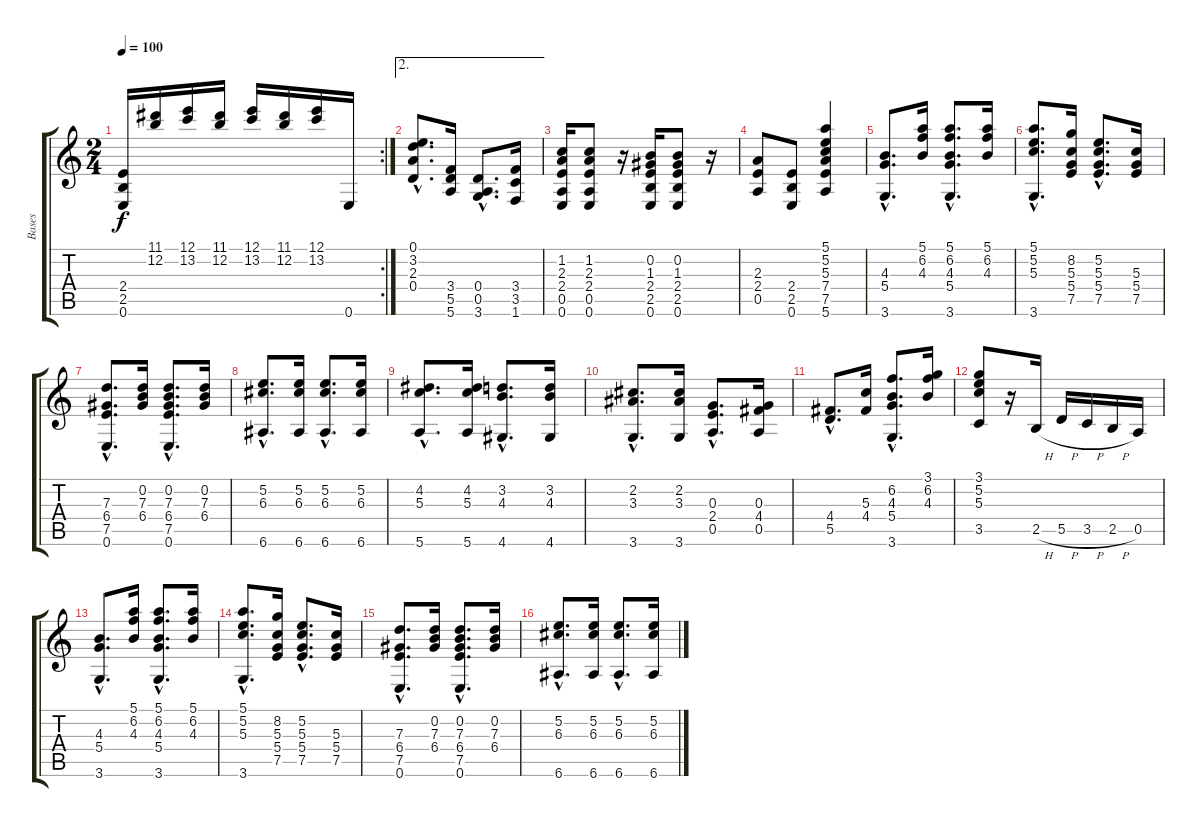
\track ("Bases" "Bases") {instrument acousticguitarnylon}
\staff {score tabs}
\tuning (E4 B3 G3 D3 A2 E2) {hide}
\rc 2
\ts (2 4)
\tempo 100
\clef g2
\ks c
(2.4{t} 2.5{t} 0.6{t}).16{dy f} (11.1 12.2).16 (12.1 13.2).16 (11.1 12.2).16 (12.1 13.2).16 (11.1 12.2).16 (12.1 13.2).16 0.6.16 |
\ae 2
(0.1{hac} 3.2{hac} 2.3{hac} 0.4{hac}).8{d} (3.4 5.5 5.6).16 (0.4{hac} 0.5{hac} 3.6{hac}).8{d} (3.4 3.5 1.6).16 |
(1.2 2.3 2.4 0.5 0.6).16 (1.2 2.3 2.4 0.5 0.6).8 r.16 (0.2 1.3 2.4 2.5 0.6).16 (0.2 1.3 2.4 2.5 0.6).8 r.16 |
(2.3 2.4 0.5).8 (2.4 2.5 0.6).8 (5.1 5.2 5.3 7.4 7.5 5.6).4 |
(4.3{hac} 5.4{hac} 3.6{hac}).8{d volume 10} (5.1 6.2 4.3).16 (5.1{hac} 6.2{hac} 4.3{hac} 5.4{hac} 3.6{hac}).8{d} (5.1 6.2 4.3).16 |
(5.1{hac} 5.2{hac} 5.3{hac} 3.6{hac}).8{d} (8.2 5.3 5.4 7.5).16 (5.2{hac} 5.3{hac} 5.4{hac} 7.5{hac}).8{d} (5.3 5.4 7.5).16 |
(7.3{hac} 6.4{hac} 7.5{hac} 0.6{hac}).8{d} (0.2 7.3 6.4).16 (0.2{hac} 7.3{hac} 6.4{hac} 7.5{hac} 0.6{hac}).8{d} (0.2 7.3 6.4).16 |
(5.2{hac} 6.3{hac} 6.6{hac}).8{d} (5.2 6.3 6.6).16 (5.2{hac} 6.3{hac} 6.6{hac}).8{d} (5.2 6.3 6.6).16 |
(4.2{hac} 5.3{hac} 5.6{hac}).8{d} (4.2 5.3 5.6).16 (3.2{hac} 4.3{hac} 4.6{hac}).8{d} (3.2 4.3 4.6).16 |
(2.2{hac} 3.3{hac} 3.6{hac}).8{d} (2.2 3.3 3.6).16 (0.3{hac} 2.4{hac} 0.5{hac}).8{d} (0.3 4.4 0.5).16 |
(4.4{hac} 5.5{hac}).8{d} (5.3 4.4).16 (6.2{hac} 4.3{hac} 5.4{hac} 3.6{hac}).8{d} (3.1 6.2 4.3).16 |
(3.1 5.2 5.3 3.5).8 r.16 2.5{h}.16 5.5{h}.16 3.5{h}.16 2.5{h}.16 0.5.16 |
(4.3{hac} 5.4{hac} 3.6{hac}).8{d} (5.1 6.2 4.3).16 (5.1{hac} 6.2{hac} 4.3{hac} 5.4{hac} 3.6{hac}).8{d} (5.1 6.2 4.3).16 |
(5.1{hac} 5.2{hac} 5.3{hac} 3.6{hac}).8{d} (8.2 5.3 5.4 7.5).16 (5.2{hac} 5.3{hac} 5.4{hac} 7.5{hac}).8{d} (5.3 5.4 7.5).16 |
(7.3{hac} 6.4{hac} 7.5{hac} 0.6{hac}).8{d} (0.2 7.3 6.4).16 (0.2{hac} 7.3{hac} 6.4{hac} 7.5{hac} 0.6{hac}).8{d} (0.2 7.3 6.4).16 |
(5.2{hac} 6.3{hac} 6.6{hac}).8{d} (5.2 6.3 6.6).16 (5.2{hac} 6.3{hac} 6.6{hac}).8{d} (5.2 6.3 6.6).16
